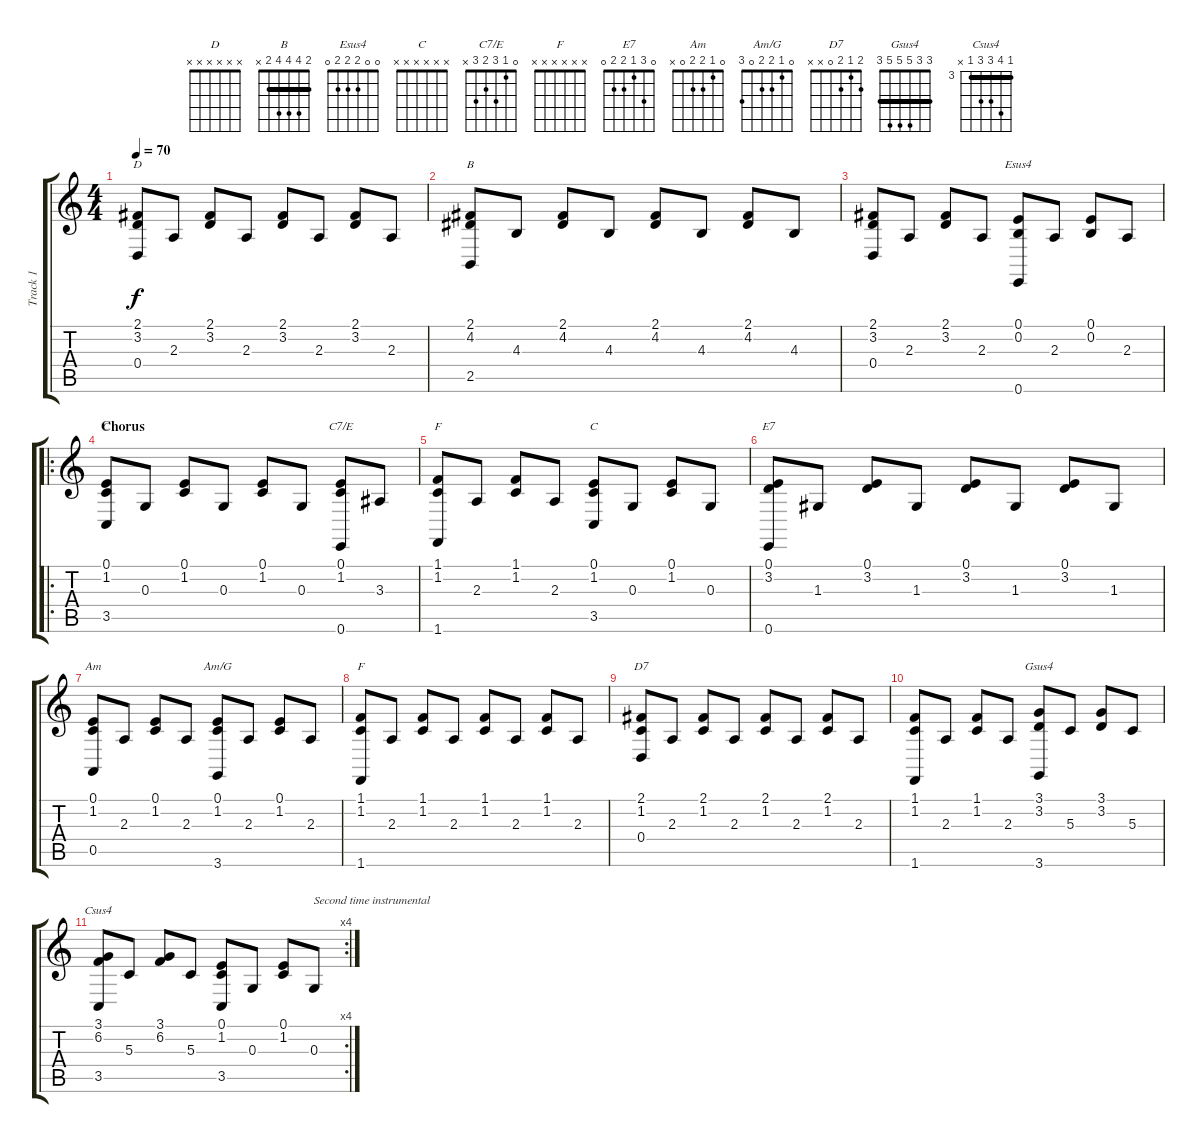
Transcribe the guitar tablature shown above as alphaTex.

\track ("Track 1" "Track 1") {instrument acousticgrandpiano}
\staff {score tabs}
\tuning (E4 B3 G3 D3 A2 E2) {hide}
\chord ("D" x x x x x x)
\chord ("B" 2 4 4 4 2 x) {barre 2}
\chord ("Esus4" 0 0 2 2 2 0)
\chord ("C" 0 1 0 2 3 x)
\chord ("C7/E" 0 1 3 2 3 x)
\chord ("F" 1 1 2 3 3 1) {barre 1}
\chord ("C" x x x x x x)
\chord ("E7" 0 3 1 2 2 0)
\chord ("Am" 0 1 2 2 0 x)
\chord ("Am/G" 0 1 2 2 0 3)
\chord ("F" x x x x x x)
\chord ("D7" 2 1 2 0 x x)
\chord ("Gsus4" 3 3 5 5 5 3) {barre 3}
\chord ("Csus4" 3 6 5 5 3 x) {firstfret 3 barre 3}
\ts (4 4)
\tempo 70
\clef g2
\ks c
(2.1 3.2 0.4).8{ch "D" dy f} 2.3.8 (2.1 3.2).8 2.3.8 (2.1 3.2).8 2.3.8 (2.1 3.2).8 2.3.8 |
(2.1 4.2 2.5).8{ch "B"} 4.3.8 (2.1 4.2).8 4.3.8 (2.1 4.2).8 4.3.8 (2.1 4.2).8 4.3.8 |
(2.1 3.2 0.4).8 2.3.8 (2.1 3.2).8 2.3.8 (0.1 0.2 0.6).8{ch "Esus4"} 2.3.8 (0.1 0.2).8 2.3.8 |
\ro
\section ("" "Chorus")
(0.1 1.2 3.5).8{ch "C"} 0.3.8 (0.1 1.2).8 0.3.8 (0.1 1.2).8 0.3.8 (0.1 1.2 0.6).8{ch "C7/E"} 3.3.8 |
(1.1 1.2 1.6).8{ch "F"} 2.3.8 (1.1 1.2).8 2.3.8 (0.1 1.2 3.5).8{ch "C"} 0.3.8 (0.1 1.2).8 0.3.8 |
(0.1 3.2 0.6).8{ch "E7"} 1.3.8 (0.1 3.2).8 1.3.8 (0.1 3.2).8 1.3.8 (0.1 3.2).8 1.3.8 |
(0.1 1.2 0.5).8{ch "Am"} 2.3.8 (0.1 1.2).8 2.3.8 (0.1 1.2 3.6).8{ch "Am/G"} 2.3.8 (0.1 1.2).8 2.3.8 |
(1.1 1.2 1.6).8{ch "F"} 2.3.8 (1.1 1.2).8 2.3.8 (1.1 1.2).8 2.3.8 (1.1 1.2).8 2.3.8 |
(2.1 1.2 0.4).8{ch "D7"} 2.3.8 (2.1 1.2).8 2.3.8 (2.1 1.2).8 2.3.8 (2.1 1.2).8 2.3.8 |
(1.1 1.2 1.6).8 2.3.8 (1.1 1.2).8 2.3.8 (3.1 3.2 3.6).8{ch "Gsus4"} 5.3.8 (3.1 3.2).8 5.3.8 |
\rc 4
(3.1 6.2 3.5).8{ch "Csus4"} 5.3.8 (3.1 6.2).8 5.3.8 (0.1 1.2 3.5).8 0.3.8 (0.1 1.2).8 0.3.8{txt "Second time instrumental"}
